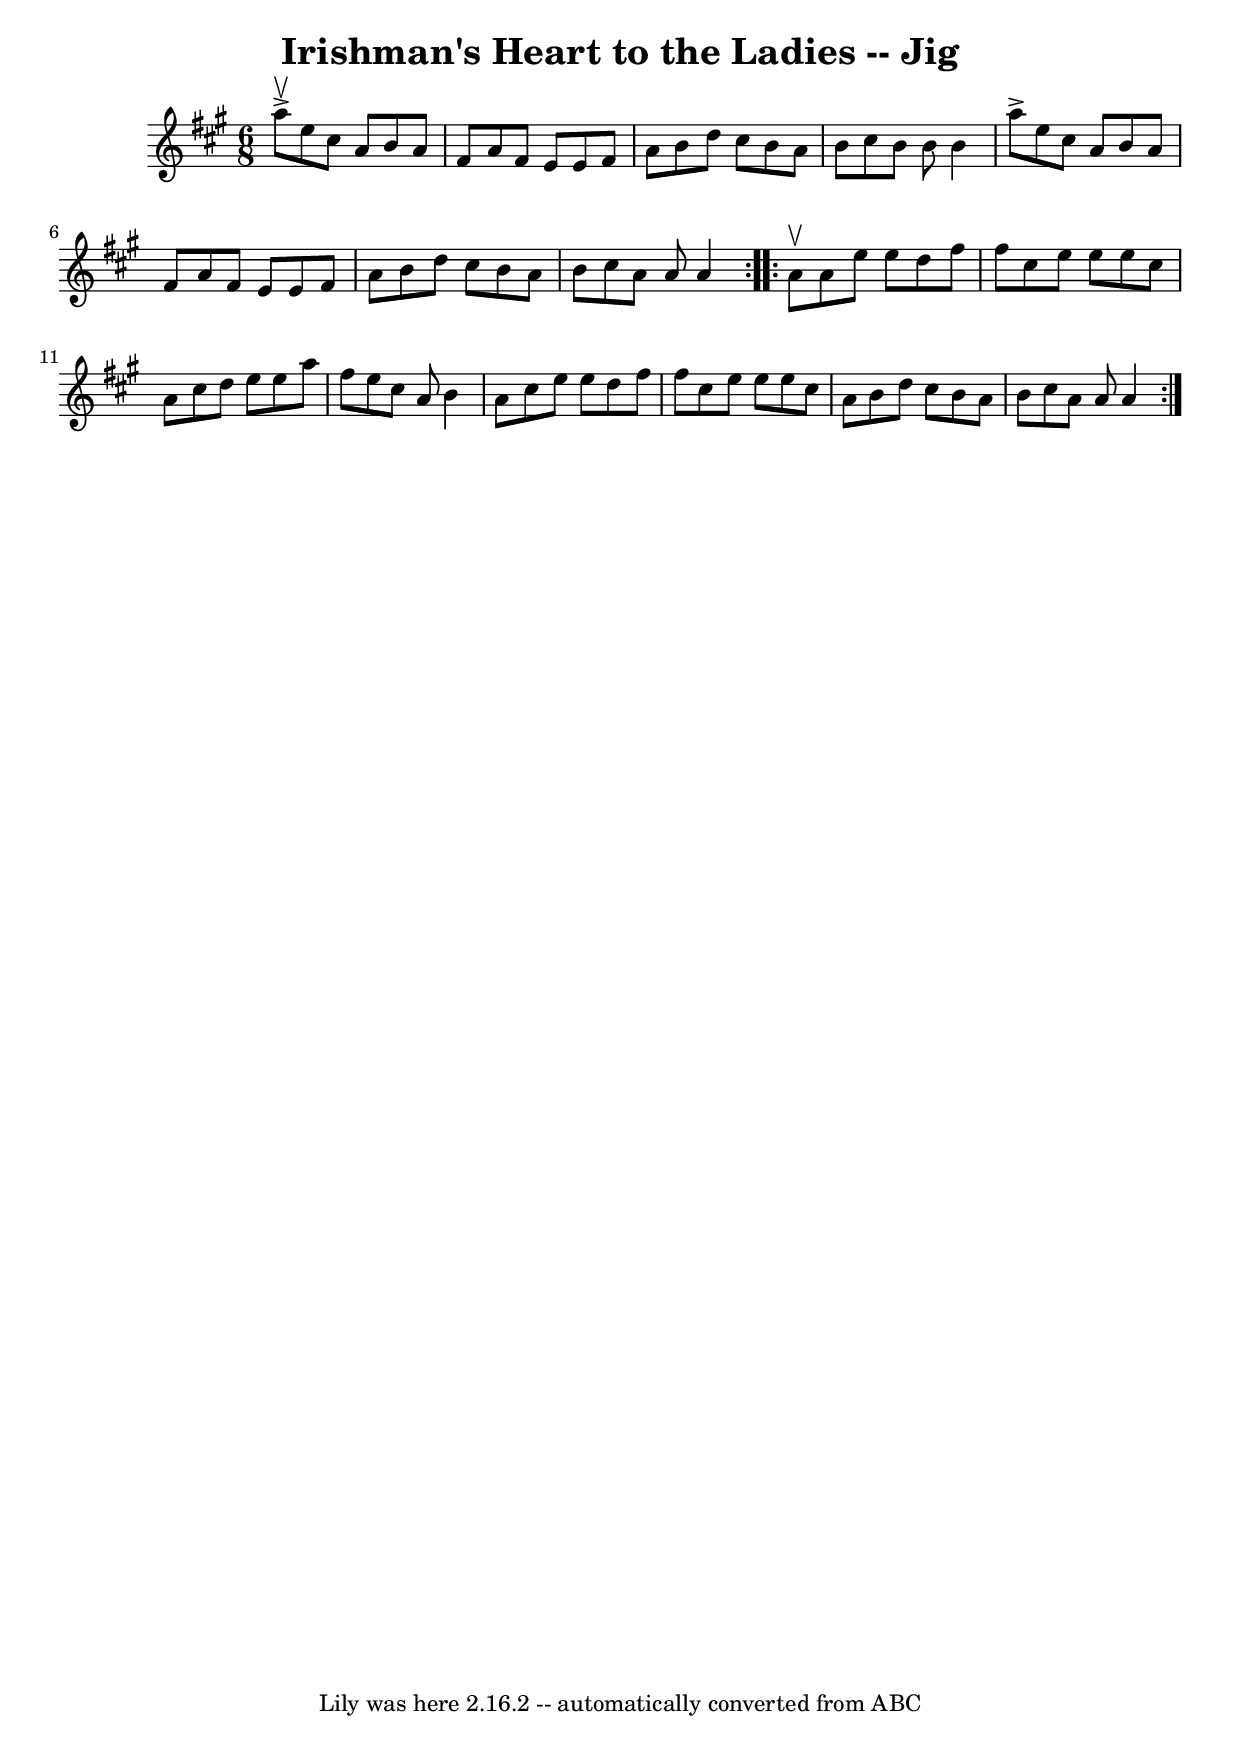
\version "2.7.40"
\include "Mammoth.ily"
\header {
	book = "Ryan's Mammoth Collection"
	crossRefNumber = "1"
	footnotes = "\\\\84 431"
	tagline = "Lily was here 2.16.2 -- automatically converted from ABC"
	title = "Irishman's Heart to the Ladies -- Jig"
}
voicedefault =  {
\set Score.defaultBarType = "empty"

\repeat volta 2 {
\time 6/8 \key a \major a''8^\upbow^\accent |
 e''8 cis''8    
a'8 b'8 a'8 fis'8    |
 a'8 fis'8 e'8 e'8 fis'8    
a'8    |
 b'8 d''8 cis''8 b'8 a'8 b'8    |
   
cis''8 b'8 b'8 b'4 a''8^\accent   |
 e''8 cis''8    
a'8 b'8 a'8 fis'8    |
 a'8 fis'8 e'8 e'8 fis'8    
a'8    |
 b'8 d''8 cis''8 b'8 a'8 b'8    |
   
cis''8 a'8 a'8 a'4    }     \repeat volta 2 { a'8^\upbow |
   
 a'8 e''8 e''8 d''8 fis''8 fis''8    |
 cis''8 e''8  
 e''8 e''8 cis''8 a'8    |
 cis''8 d''8 e''8 e''8    
a''8 fis''8    |
 e''8 cis''8 a'8 b'4 a'8    |
    
 cis''8 e''8 e''8 d''8 fis''8 fis''8    |
 cis''8    
e''8 e''8 e''8 cis''8 a'8    |
 b'8 d''8 cis''8    
b'8 a'8 b'8    |
 cis''8 a'8 a'8 a'4    }   
}

\score{
    <<

	\context Staff="default"
	{
	    \voicedefault 
	}

    >>
	\layout {
	}
	\midi {}
}
